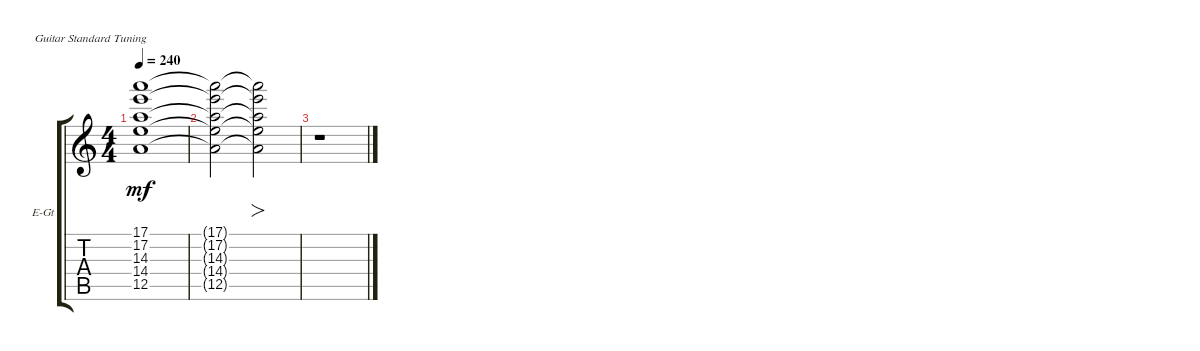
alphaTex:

\defaultSystemsLayout 4
\bracketExtendMode groupsimilarinstruments
\firstSystemTrackNameOrientation horizontal
\otherSystemsTrackNameOrientation horizontal
\track ("Synth Vocal" "E-Gt") {instrument distortionguitar}
\staff {score tabs}
\tuning (E4 B3 G3 D3 A2 E2)
\ts (4 4)
\tempo 240
\clef g2
\scale
0.333333
\ks c
(17.1 17.2 14.3 12.5 14.4).1{dy mf} |
\scale
0.333333 (17.1{t} 17.2{t} 14.3{t} 14.4{t} 12.5{t}).2 (12.5{t} 14.4{t} 14.3{t} 17.2{t} 17.1{t}).2{fo} |
\scale
0.333333 r.1 |
\scale
0.333333 |
\scale
0.333333
